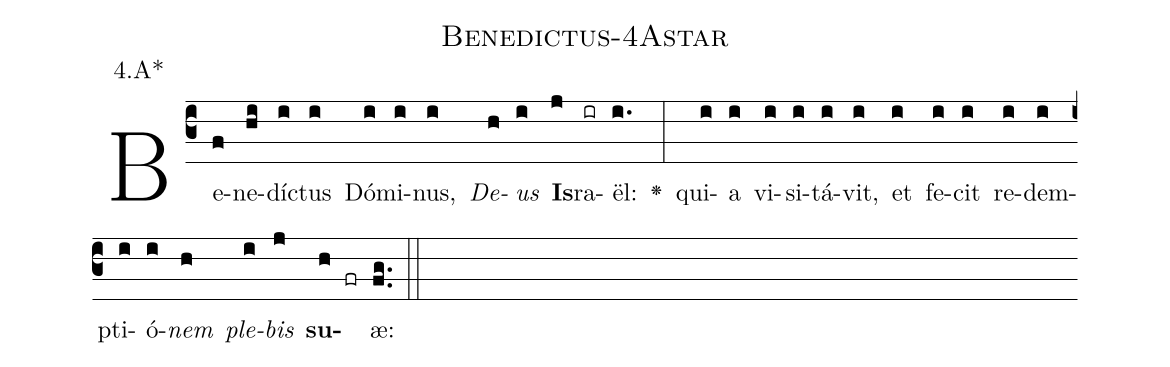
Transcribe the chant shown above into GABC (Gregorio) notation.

name: Benedictus-4Astar;
annotation: 4.A*;
%%
(c3)Be(f)ne(hi)dí(i)ctus(i) Dó(i)mi(i)nus,(i) <i>De</i>(h)<i>us</i>(i) <b>Is</b>(j)ra(ir)ël:(i.) <v>\greheightstar</v>(:) qui(i)a(i) vi(i)si(i)tá(i)vit,(i) et(i) fe(i)cit(i) re(i)dem(i)pti(i)ó(i)<i>nem</i>(h) <i>ple</i>(i)<i>bis</i>(j) <b>su</b>(h fr)æ:(fg..) (::)


%E(i) u(h) o(i) u(j) a(h) e.(fg..) (::)
